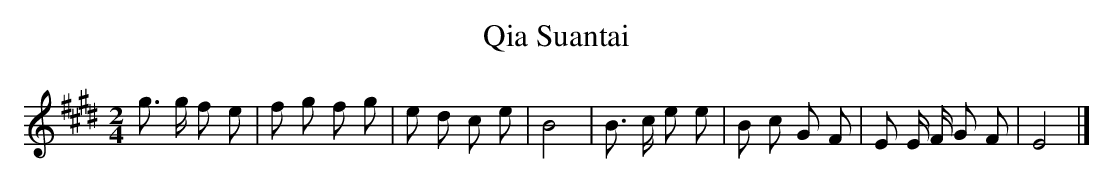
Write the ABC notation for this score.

X:1
T: Qia Suantai
L: 1/8
M: 2/4
K: E
g> g f e [I:setbarnb 1]|
f g f g |
e d c e |
B4 |
B> c e e |
B c G F |
E E/ F/ G F |
E4 |]
